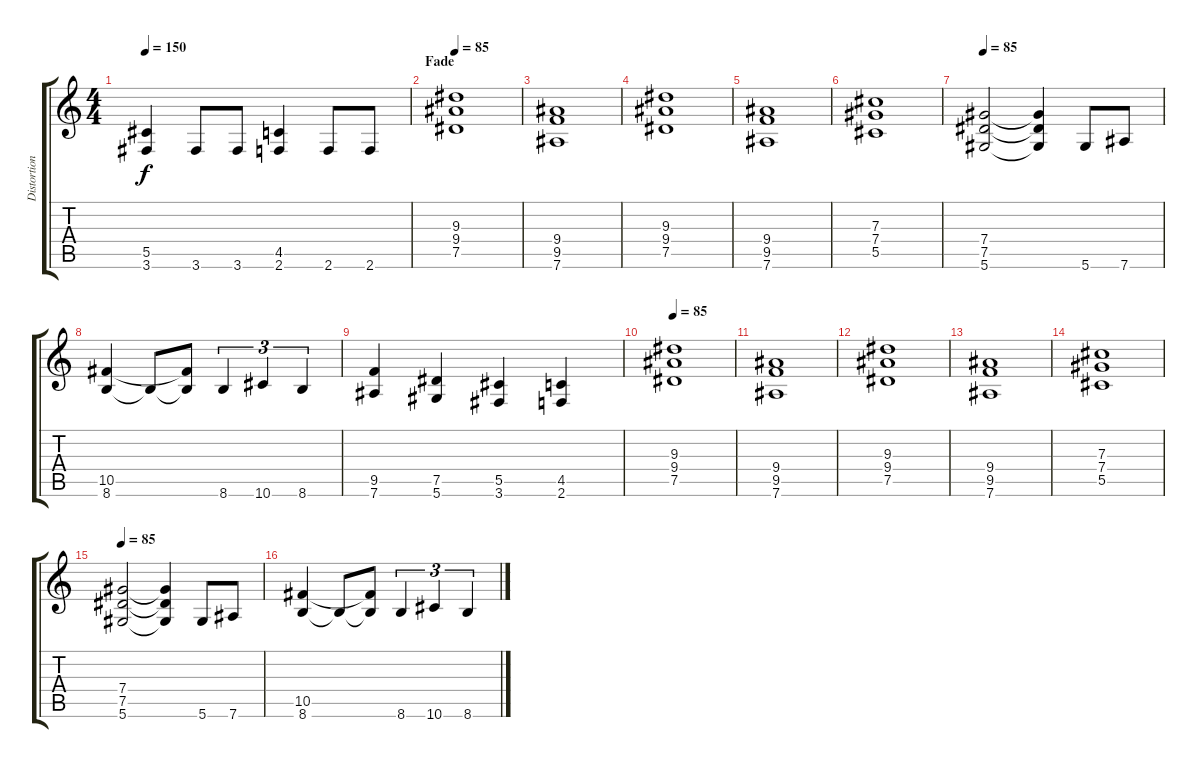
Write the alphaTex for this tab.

\track ("Distortion G" "Distortion") {instrument overdrivenguitar}
\staff {score tabs}
\tuning (Eb4 Bb3 Gb3 Db3 Ab2 Eb2) {hide}
\ts (4 4)
\tempo 150
\clef g2
\ks c
(5.5 3.6).4{dy f} 3.6.8 3.6.8 (4.5 2.6).4 2.6.8 2.6.8 |
\section ("" "Fade")
\tempo 85
(9.3 9.4 7.5).1 |
(9.4 9.5 7.6).1 |
(9.3 9.4 7.5).1 |
(9.4 9.5 7.6).1 |
(7.3 7.4 5.5).1 |
\tempo 85
(7.4 7.5 5.6).2 (7.4{t} 7.5{t} 5.6{t}).4 5.6.8 7.6.8 |
(10.5 8.6).4 8.6{t}.8 (10.5{t} 8.6{t}).8 8.6.4{tu (3 2)} 10.6.4{tu (3 2)} 8.6.4{tu (3 2)} |
(9.5 7.6).4 (7.5 5.6).4 (5.5 3.6).4 (4.5 2.6).4 |
\tempo 85
(9.3 9.4 7.5).1 |
(9.4 9.5 7.6).1 |
(9.3 9.4 7.5).1 |
(9.4 9.5 7.6).1 |
(7.3 7.4 5.5).1 |
\tempo 85
(7.4 7.5 5.6).2 (7.4{t} 7.5{t} 5.6{t}).4 5.6.8 7.6.8 |
(10.5 8.6).4 8.6{t}.8 (10.5{t} 8.6{t}).8 8.6.4{tu (3 2)} 10.6.4{tu (3 2)} 8.6.4{tu (3 2)}
